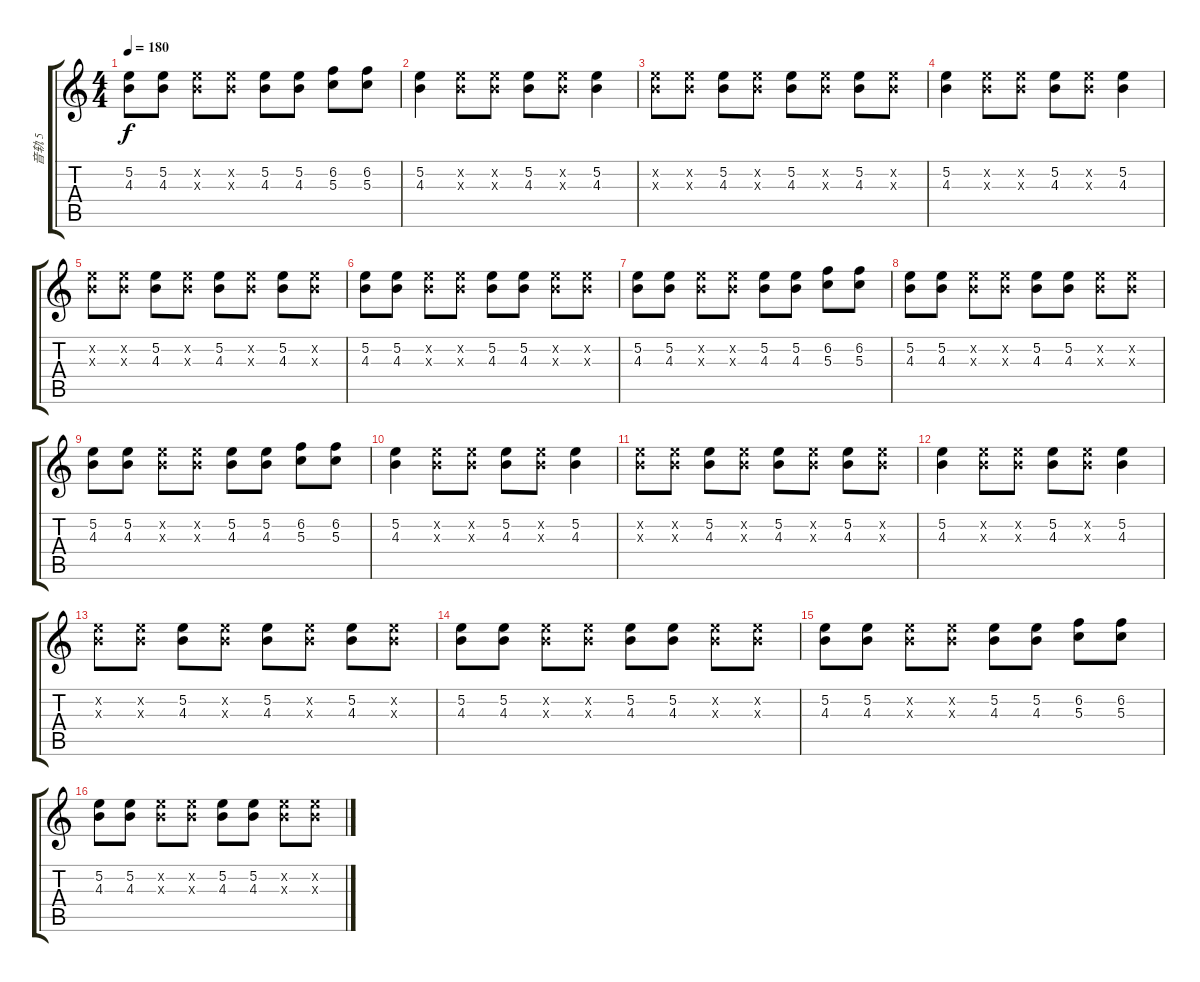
\track ("音轨 5" "音轨 5") {instrument overdrivenguitar}
\staff {score tabs}
\tuning (E4 B3 G3 D3 A2 E2) {hide}
\ts (4 4)
\tempo 180
\clef g2
\ks c
(5.2 4.3).8{dy f} (5.2 4.3).8 (5.2{x} 4.3{x}).8 (5.2{x} 4.3{x}).8 (5.2 4.3).8 (5.2 4.3).8 (6.2 5.3).8 (6.2 5.3).8 |
(5.2 4.3).4 (5.2{x} 4.3{x}).8 (5.2{x} 4.3{x}).8 (5.2 4.3).8 (5.2{x} 4.3{x}).8 (5.2 4.3).4 |
(5.2{x} 4.3{x}).8 (5.2{x} 4.3{x}).8 (5.2 4.3).8 (5.2{x} 4.3{x}).8 (5.2 4.3).8 (5.2{x} 4.3{x}).8 (5.2 4.3).8 (5.2{x} 4.3{x}).8 |
(5.2 4.3).4 (5.2{x} 4.3{x}).8 (5.2{x} 4.3{x}).8 (5.2 4.3).8 (5.2{x} 4.3{x}).8 (5.2 4.3).4 |
(5.2{x} 4.3{x}).8 (5.2{x} 4.3{x}).8 (5.2 4.3).8 (5.2{x} 4.3{x}).8 (5.2 4.3).8 (5.2{x} 4.3{x}).8 (5.2 4.3).8 (5.2{x} 4.3{x}).8 |
(5.2 4.3).8 (5.2 4.3).8 (5.2{x} 4.3{x}).8 (5.2{x} 4.3{x}).8 (5.2 4.3).8 (5.2 4.3).8 (5.2{x} 4.3{x}).8 (5.2{x} 4.3{x}).8 |
(5.2 4.3).8 (5.2 4.3).8 (5.2{x} 4.3{x}).8 (5.2{x} 4.3{x}).8 (5.2 4.3).8 (5.2 4.3).8 (6.2 5.3).8 (6.2 5.3).8 |
(5.2 4.3).8 (5.2 4.3).8 (5.2{x} 4.3{x}).8 (5.2{x} 4.3{x}).8 (5.2 4.3).8 (5.2 4.3).8 (5.2{x} 4.3{x}).8 (5.2{x} 4.3{x}).8 |
(5.2 4.3).8 (5.2 4.3).8 (5.2{x} 4.3{x}).8 (5.2{x} 4.3{x}).8 (5.2 4.3).8 (5.2 4.3).8 (6.2 5.3).8 (6.2 5.3).8 |
(5.2 4.3).4 (5.2{x} 4.3{x}).8 (5.2{x} 4.3{x}).8 (5.2 4.3).8 (5.2{x} 4.3{x}).8 (5.2 4.3).4 |
(5.2{x} 4.3{x}).8 (5.2{x} 4.3{x}).8 (5.2 4.3).8 (5.2{x} 4.3{x}).8 (5.2 4.3).8 (5.2{x} 4.3{x}).8 (5.2 4.3).8 (5.2{x} 4.3{x}).8 |
(5.2 4.3).4 (5.2{x} 4.3{x}).8 (5.2{x} 4.3{x}).8 (5.2 4.3).8 (5.2{x} 4.3{x}).8 (5.2 4.3).4 |
(5.2{x} 4.3{x}).8 (5.2{x} 4.3{x}).8 (5.2 4.3).8 (5.2{x} 4.3{x}).8 (5.2 4.3).8 (5.2{x} 4.3{x}).8 (5.2 4.3).8 (5.2{x} 4.3{x}).8 |
(5.2 4.3).8 (5.2 4.3).8 (5.2{x} 4.3{x}).8 (5.2{x} 4.3{x}).8 (5.2 4.3).8 (5.2 4.3).8 (5.2{x} 4.3{x}).8 (5.2{x} 4.3{x}).8 |
(5.2 4.3).8 (5.2 4.3).8 (5.2{x} 4.3{x}).8 (5.2{x} 4.3{x}).8 (5.2 4.3).8 (5.2 4.3).8 (6.2 5.3).8 (6.2 5.3).8 |
(5.2 4.3).8 (5.2 4.3).8 (5.2{x} 4.3{x}).8 (5.2{x} 4.3{x}).8 (5.2 4.3).8 (5.2 4.3).8 (5.2{x} 4.3{x}).8 (5.2{x} 4.3{x}).8
